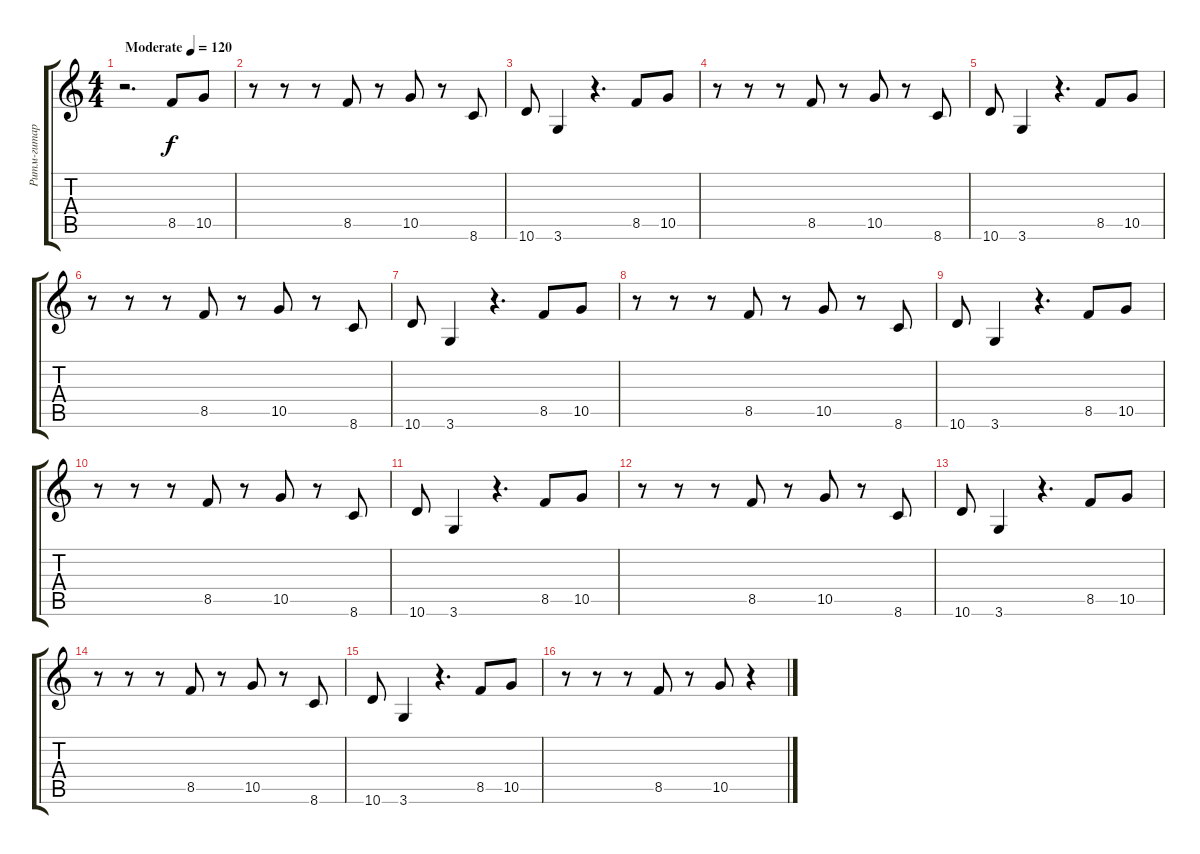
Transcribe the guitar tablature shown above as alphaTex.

\track ("Ритм-гитара" "Ритм-гитар") {instrument electricguitarclean}
\staff {score tabs}
\tuning (E4 B3 G3 D3 A2 E2) {hide}
\ts (4 4)
\tempo (120 "Moderate")
\clef g2
\ks c
r.2{d dy f instrument electricguitarclean} 8.5.8 10.5.8 |
r.8 r.8 r.8 8.5.8 r.8 10.5.8 r.8 8.6.8 |
10.6.8 3.6.4 r.4{d} 8.5.8 10.5.8 |
r.8 r.8 r.8 8.5.8 r.8 10.5.8 r.8 8.6.8 |
10.6.8 3.6.4 r.4{d} 8.5.8 10.5.8 |
r.8 r.8 r.8 8.5.8 r.8 10.5.8 r.8 8.6.8 |
10.6.8 3.6.4 r.4{d} 8.5.8 10.5.8 |
r.8 r.8 r.8 8.5.8 r.8 10.5.8 r.8 8.6.8 |
10.6.8 3.6.4 r.4{d} 8.5.8 10.5.8 |
r.8 r.8 r.8 8.5.8 r.8 10.5.8 r.8 8.6.8 |
10.6.8 3.6.4 r.4{d} 8.5.8 10.5.8 |
r.8 r.8 r.8 8.5.8 r.8 10.5.8 r.8 8.6.8 |
10.6.8 3.6.4 r.4{d} 8.5.8 10.5.8 |
r.8 r.8 r.8 8.5.8 r.8 10.5.8 r.8 8.6.8 |
10.6.8 3.6.4 r.4{d} 8.5.8 10.5.8 |
r.8 r.8 r.8 8.5.8 r.8 10.5.8 r.4
